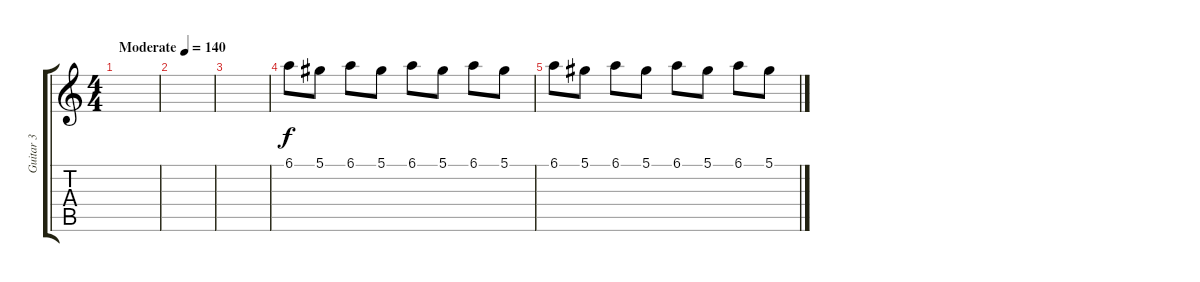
\track ("Guitar 3" "Guitar 3") {instrument overdrivenguitar}
\staff {score tabs}
\tuning (Eb4 Bb3 Gb3 Db3 Ab2 Db2) {hide}
\ts (4 4)
\tempo (140 "Moderate")
\clef g2
\ks c
|
|
|
6.1.8 5.1.8 6.1.8 5.1.8 6.1.8 5.1.8 6.1.8 5.1.8 |
6.1.8 5.1.8 6.1.8 5.1.8 6.1.8 5.1.8 6.1.8 5.1.8
